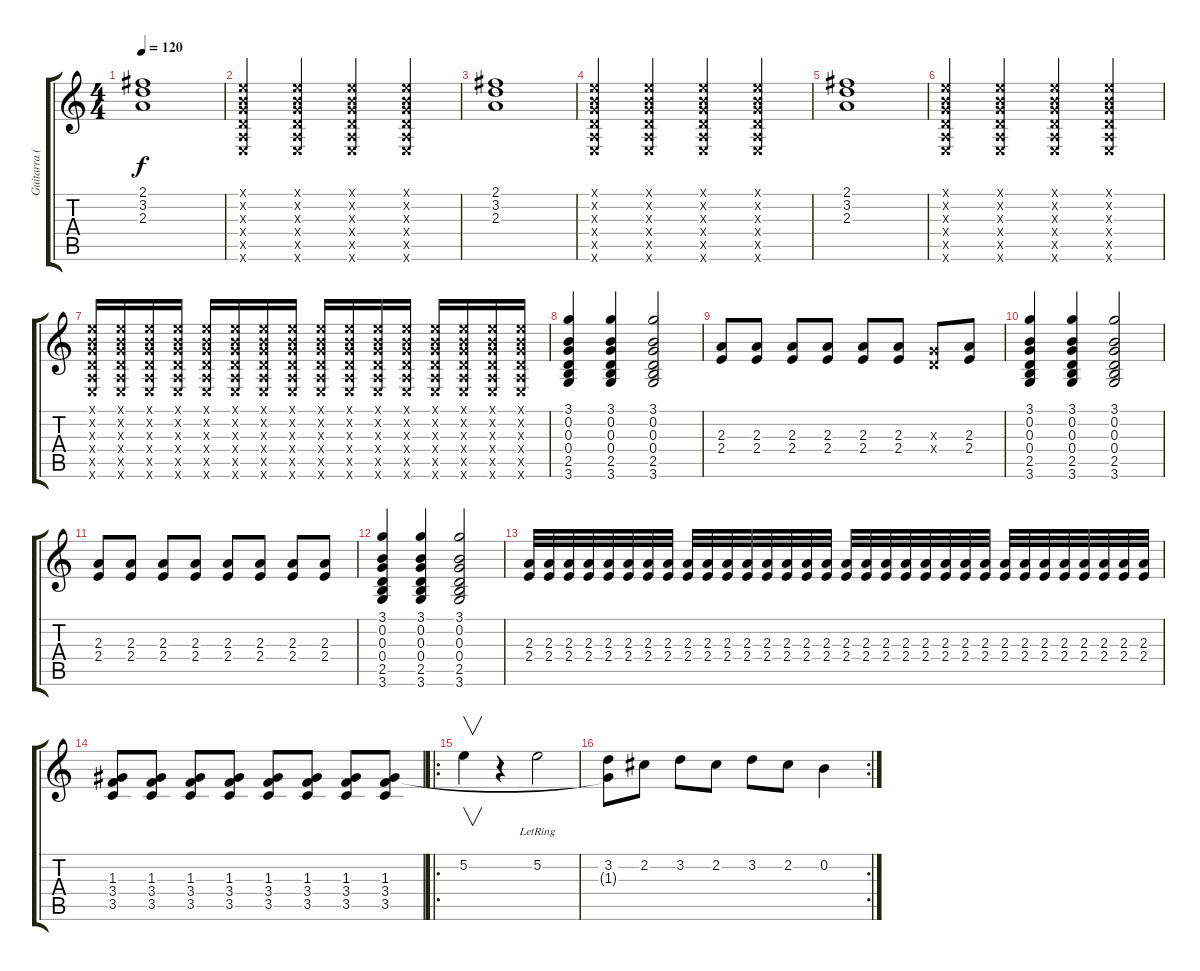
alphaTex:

\track ("Guitarra (Pedro Ziese)" "Guitarra (") {instrument distortionguitar}
\staff {score tabs}
\tuning (E4 B3 G3 D3 A2 E2) {hide}
\ts (4 4)
\tempo 120
\clef g2
\ks c
(2.1 3.2 2.3).1{dy f} |
(0.1{x} 0.2{x} 0.3{x} 0.4{x} 0.5{x} 0.6{x}).4 (0.1{x} 0.2{x} 0.3{x} 0.4{x} 0.5{x} 0.6{x}).4 (0.1{x} 0.2{x} 0.3{x} 0.4{x} 0.5{x} 0.6{x}).4 (0.1{x} 0.2{x} 0.3{x} 0.4{x} 0.5{x} 0.6{x}).4 |
(2.1 3.2 2.3).1 |
(0.1{x} 0.2{x} 0.3{x} 0.4{x} 0.5{x} 0.6{x}).4 (0.1{x} 0.2{x} 0.3{x} 0.4{x} 0.5{x} 0.6{x}).4 (0.1{x} 0.2{x} 0.3{x} 0.4{x} 0.5{x} 0.6{x}).4 (0.1{x} 0.2{x} 0.3{x} 0.4{x} 0.5{x} 0.6{x}).4 |
(2.1 3.2 2.3).1 |
(0.1{x} 0.2{x} 0.3{x} 0.4{x} 0.5{x} 0.6{x}).4 (0.1{x} 0.2{x} 0.3{x} 0.4{x} 0.5{x} 0.6{x}).4 (0.1{x} 0.2{x} 0.3{x} 0.4{x} 0.5{x} 0.6{x}).4 (0.1{x} 0.2{x} 0.3{x} 0.4{x} 0.5{x} 0.6{x}).4 |
(0.1{x} 0.2{x} 0.3{x} 0.4{x} 0.5{x} 0.6{x}).16 (0.1{x} 0.2{x} 0.3{x} 0.4{x} 0.5{x} 0.6{x}).16 (0.1{x} 0.2{x} 0.3{x} 0.4{x} 0.5{x} 0.6{x}).16 (0.1{x} 0.2{x} 0.3{x} 0.4{x} 0.5{x} 0.6{x}).16 (0.1{x} 0.2{x} 0.3{x} 0.4{x} 0.5{x} 0.6{x}).16 (0.1{x} 0.2{x} 0.3{x} 0.4{x} 0.5{x} 0.6{x}).16 (0.1{x} 0.2{x} 0.3{x} 0.4{x} 0.5{x} 0.6{x}).16 (0.1{x} 0.2{x} 0.3{x} 0.4{x} 0.5{x} 0.6{x}).16 (0.1{x} 0.2{x} 0.3{x} 0.4{x} 0.5{x} 0.6{x}).16 (0.1{x} 0.2{x} 0.3{x} 0.4{x} 0.5{x} 0.6{x}).16 (0.1{x} 0.2{x} 0.3{x} 0.4{x} 0.5{x} 0.6{x}).16 (0.1{x} 0.2{x} 0.3{x} 0.4{x} 0.5{x} 0.6{x}).16 (0.1{x} 0.2{x} 0.3{x} 0.4{x} 0.5{x} 0.6{x}).16 (0.1{x} 0.2{x} 0.3{x} 0.4{x} 0.5{x} 0.6{x}).16 (0.1{x} 0.2{x} 0.3{x} 0.4{x} 0.5{x} 0.6{x}).16 (0.1{x} 0.2{x} 0.3{x} 0.4{x} 0.5{x} 0.6{x}).16 |
(3.1 0.2 0.3 0.4 2.5 3.6).4 (3.1 0.2 0.3 0.4 2.5 3.6).4 (3.1 0.2 0.3 0.4 2.5 3.6).2 |
(2.3 2.4).8 (2.3 2.4).8 (2.3 2.4).8 (2.3 2.4).8 (2.3 2.4).8 (2.3 2.4).8 (0.3{x} 0.4{x}).8 (2.3 2.4).8 |
(3.1 0.2 0.3 0.4 2.5 3.6).4 (3.1 0.2 0.3 0.4 2.5 3.6).4 (3.1 0.2 0.3 0.4 2.5 3.6).2 |
(2.3 2.4).8 (2.3 2.4).8 (2.3 2.4).8 (2.3 2.4).8 (2.3 2.4).8 (2.3 2.4).8 (2.3 2.4).8 (2.3 2.4).8 |
(3.1 0.2 0.3 0.4 2.5 3.6).4 (3.1 0.2 0.3 0.4 2.5 3.6).4 (3.1 0.2 0.3 0.4 2.5 3.6).2 |
(2.3 2.4).32 (2.3 2.4).32 (2.3 2.4).32 (2.3 2.4).32 (2.3 2.4).32 (2.3 2.4).32 (2.3 2.4).32 (2.3 2.4).32 (2.3 2.4).32 (2.3 2.4).32 (2.3 2.4).32 (2.3 2.4).32 (2.3 2.4).32 (2.3 2.4).32 (2.3 2.4).32 (2.3 2.4).32 (2.3 2.4).32 (2.3 2.4).32 (2.3 2.4).32 (2.3 2.4).32 (2.3 2.4).32 (2.3 2.4).32 (2.3 2.4).32 (2.3 2.4).32 (2.3 2.4).32 (2.3 2.4).32 (2.3 2.4).32 (2.3 2.4).32 (2.3 2.4).32 (2.3 2.4).32 (2.3 2.4).32 (2.3 2.4).32 |
(1.3 3.4 3.5).8 (1.3 3.4 3.5).8 (1.3 3.4 3.5).8 (1.3 3.4 3.5).8 (1.3 3.4 3.5).8 (1.3 3.4 3.5).8 (1.3 3.4 3.5).8 (1.3 3.4 3.5).8 |
\ro
5.2.4{v} r.4 5.2{lr}.2 |
\rc 2
(3.2 1.3{t}).8 2.2.8 3.2.8 2.2.8 3.2.8 2.2.8 0.2.4
